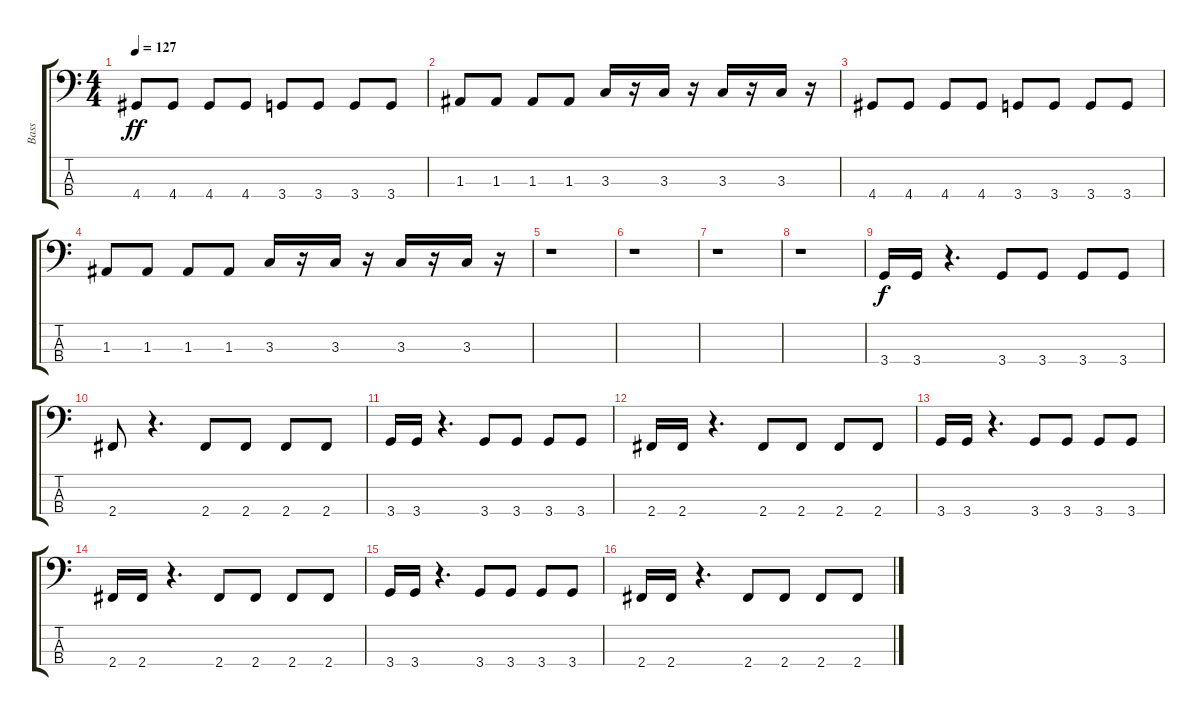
\track ("Bass" "Bass") {instrument electricbassfinger}
\staff {score tabs}
\tuning (G2 D2 A1 E1) {hide}
\ts (4 4)
\tempo 127
\clef f4
\ks c
4.4.8{dy ff} 4.4.8 4.4.8 4.4.8 3.4.8 3.4.8 3.4.8 3.4.8 |
1.3.8 1.3.8 1.3.8 1.3.8 3.3.16 r.16 3.3.16 r.16 3.3.16 r.16 3.3.16 r.16 |
4.4.8 4.4.8 4.4.8 4.4.8 3.4.8 3.4.8 3.4.8 3.4.8 |
1.3.8 1.3.8 1.3.8 1.3.8 3.3.16 r.16 3.3.16 r.16 3.3.16 r.16 3.3.16 r.16 |
r.1 |
r.1 |
r.1 |
r.1 |
3.4.16{dy f} 3.4.16 r.4{d} 3.4.8 3.4.8 3.4.8 3.4.8 |
2.4.8 r.4{d} 2.4.8 2.4.8 2.4.8 2.4.8 |
3.4.16 3.4.16 r.4{d} 3.4.8 3.4.8 3.4.8 3.4.8 |
2.4.16 2.4.16 r.4{d} 2.4.8 2.4.8 2.4.8 2.4.8 |
3.4.16 3.4.16 r.4{d} 3.4.8 3.4.8 3.4.8 3.4.8 |
2.4.16 2.4.16 r.4{d} 2.4.8 2.4.8 2.4.8 2.4.8 |
3.4.16 3.4.16 r.4{d} 3.4.8 3.4.8 3.4.8 3.4.8 |
2.4.16 2.4.16 r.4{d} 2.4.8 2.4.8 2.4.8 2.4.8
